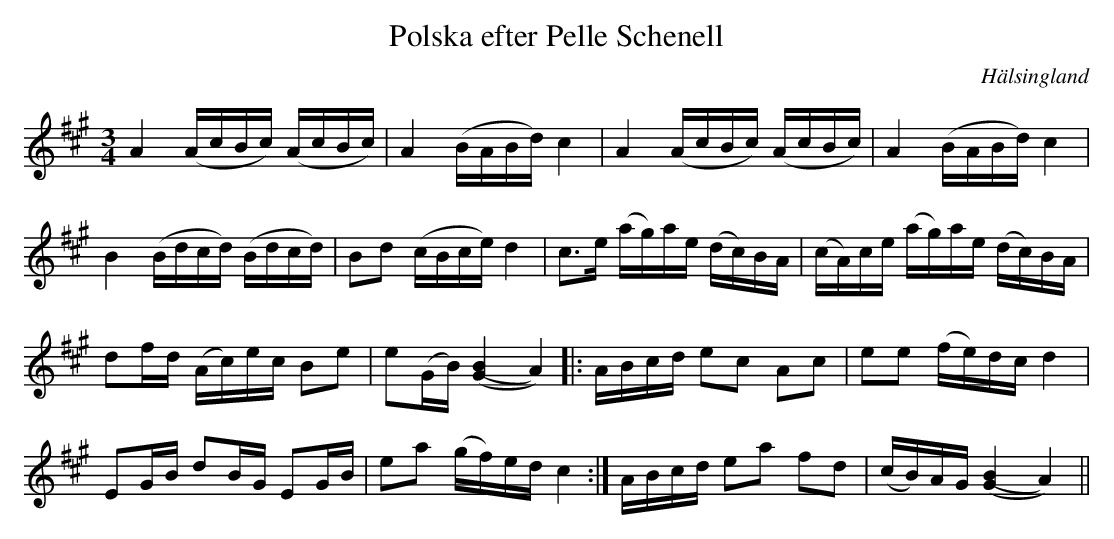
X:1
T: Polska efter Pelle Schenell
O: Hälsingland
M: 3/4
L: 1/16
K: A
A4 (AcBc) (AcBc) | A4 (BABd) c4 | A4 (AcBc) (AcBc) | A4 (BABd) c4 |
B4 (Bdcd) (Bdcd) | B2d2 (cBce) d4 | c2>e2 (ag)ae (dc)BA | (cA)ce (ag)ae (dc)BA |
d2fd (Ac)ec B2e2 | e2(GB) ['(G4(B4] A4)) |: ABcd e2c2 A2c2 | e2e2 (fe)dc d4 |
E2GB d2BG E2GB | e2a2 (gf)ed c4 :| ABcd e2a2 f2d2 | (cB)AG [(G4(B4] A4)) ||
